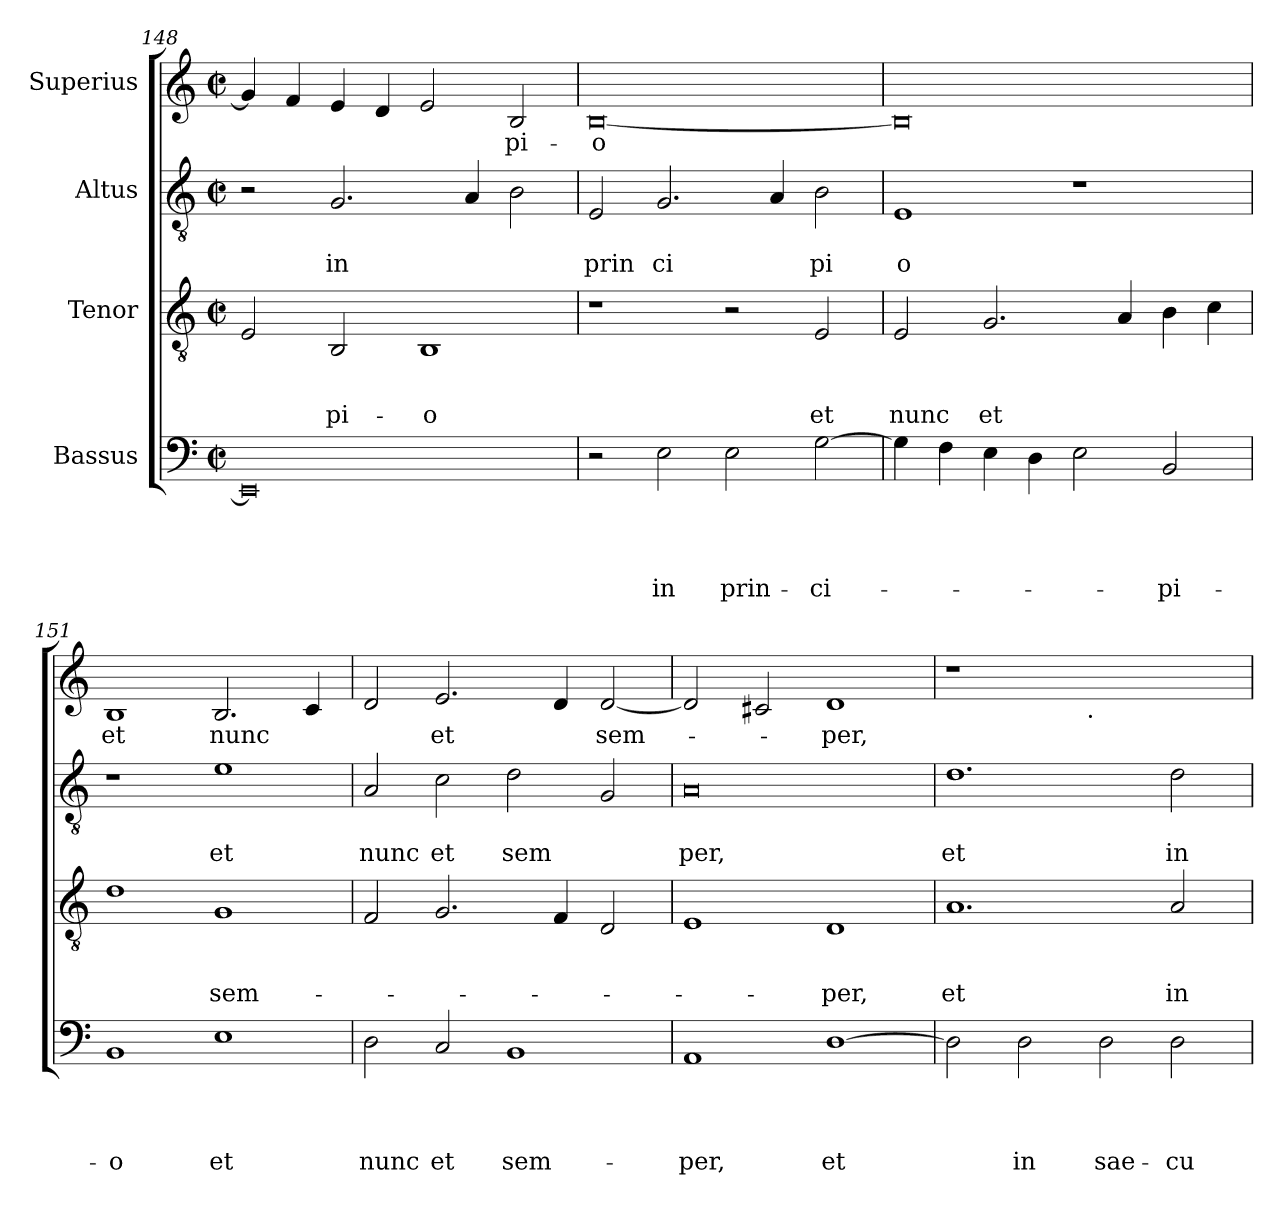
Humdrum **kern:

**kern	**text	**text	**text	**text	**kern	**text	**text	**text	**kern	**text	**text	**kern	**text
*part4	*part4	*part4	*part4	*part4	*part3	*part3	*part3	*part3	*part2	*part2	*part2	*part1	*part1
*staff4	*staff4	*staff4	*staff4	*staff4	*staff3	*staff3	*staff3	*staff3	*staff2	*staff2	*staff2	*staff1	*staff1
*I"Bassus	*	*	*	*	*I"Tenor	*	*	*	*I"Altus	*	*	*I"Superius	*
*clefF4	*	*	*	*	*clefGv2	*	*	*	*clefGv2	*	*	*clefG2	*
*k[]	*	*	*	*	*k[]	*	*	*	*k[]	*	*	*k[]	*
*C:	*	*	*	*	*C:	*	*	*	*C:	*	*	*C:	*
*M2/2	*	*	*	*	*M2/2	*	*	*	*M2/2	*	*	*M2/2	*
*met(c|)	*	*	*	*	*met(c|)	*	*	*	*met(c|)	*	*	*met(c|)	*
=148	=148	=148	=148	=148	=148	=148	=148	=148	=148	=148	=148	=148	=148
0EE]	.	.	.	.	2E/	.	.	.	2r	.	.	4g/]	.
.	.	.	.	.	.	.	.	.	.	.	.	4f/	.
!	!	!	!	!	!	!	!	!LO:LY:b	!	!	!LO:LY:b	!	!
.	.	.	.	.	2BB/	.	.	-pi-	2.G/	.	in	4e/	.
.	.	.	.	.	.	.	.	.	.	.	.	4d/	.
!	!	!	!	!	!	!	!	!LO:LY:b	!	!	!	!	!
.	.	.	.	.	1BB	.	.	-o	.	.	.	2e/	.
.	.	.	.	.	.	.	.	.	4A/	.	.	.	.
!	!	!	!	!	!	!	!	!	!	!	!	!	!LO:LY:b
.	.	.	.	.	.	.	.	.	2B\	.	.	2B/	-pi-
=149	=149	=149	=149	=149	=149	=149	=149	=149	=149	=149	=149	=149	=149
!	!	!	!	!	!	!	!	!	!	!	!LO:LY:b	!	!LO:LY:b:rj
2r	.	.	.	.	1r	.	.	.	2E/	.	prin	[<0B	-o
!	!	!	!	!LO:LY:b	!	!	!	!	!	!	!LO:LY:b	!	!
2E\	.	.	.	in	.	.	.	.	2.G/	.	ci	.	.
!	!	!	!	!LO:LY:b	!	!	!	!	!	!	!	!	!
2E\	.	.	.	prin-	2r	.	.	.	.	.	.	.	.
.	.	.	.	.	.	.	.	.	4A/	.	.	.	.
!	!	!	!	!LO:LY:b	!	!	!	!LO:LY:b	!	!	!LO:LY:b	!	!
[>2G\	.	.	.	-ci-	2E/	.	.	et	2B\	.	pi	.	.
=150	=150	=150	=150	=150	=150	=150	=150	=150	=150	=150	=150	=150	=150
!	!	!	!	!	!	!	!	!LO:LY:b	!	!	!LO:LY:b	!	!
4G\]	.	.	.	.	2E/	.	.	nunc	1E	.	o	0B]	.
4F\	.	.	.	.	.	.	.	.	.	.	.	.	.
!	!	!	!	!	!	!	!	!LO:LY:b	!	!	!	!	!
4E\	.	.	.	.	2.G/	.	.	et	.	.	.	.	.
4D\	.	.	.	.	.	.	.	.	.	.	.	.	.
2E\	.	.	.	.	.	.	.	.	1r	.	.	.	.
.	.	.	.	.	4A/	.	.	.	.	.	.	.	.
!	!	!	!	!LO:LY:b	!	!	!	!	!	!	!	!	!
2BB/	.	.	.	-pi-	4B\	.	.	.	.	.	.	.	.
.	.	.	.	.	4c\	.	.	.	.	.	.	.	.
=151	=151	=151	=151	=151	=151	=151	=151	=151	=151	=151	=151	=151	=151
!	!	!	!	!LO:LY:b	!	!	!	!	!	!	!	!	!LO:LY:b
1BB	.	.	.	-o	1d	.	.	.	1r	.	.	1B	et
!	!	!	!	!LO:LY:b	!	!	!	!LO:LY:b	!	!	!LO:LY:b	!	!LO:LY:b
1E	.	.	.	et	1G	.	.	sem-	1e	.	et	2.B/	nunc
.	.	.	.	.	.	.	.	.	.	.	.	4c/	.
=152	=152	=152	=152	=152	=152	=152	=152	=152	=152	=152	=152	=152	=152
!	!	!	!	!LO:LY:b	!	!	!	!	!	!	!LO:LY:b	!	!
2D\	.	.	.	nunc	2F/	.	.	.	2A/	.	nunc	2d/	.
!	!	!	!	!LO:LY:b	!	!	!	!	!	!	!LO:LY:b	!	!LO:LY:b
2C/	.	.	.	et	2.G/	.	.	.	2c\	.	et	2.e/	et
!	!	!	!	!LO:LY:b	!	!	!	!	!	!	!LO:LY:b	!	!
1BB	.	.	.	sem-	.	.	.	.	2d\	.	sem	.	.
.	.	.	.	.	4F/	.	.	.	.	.	.	4d/	.
!	!	!	!	!	!	!	!	!	!	!	!	!	!LO:LY:b
.	.	.	.	.	2D/	.	.	.	2G/	.	.	[<2d/	sem-
!!LO:LB:g=z
=153	=153	=153	=153	=153	=153	=153	=153	=153	=153	=153	=153	=153	=153
!	!	!	!	!LO:LY:b	!	!	!	!	!	!	!LO:LY:b	!	!
1AA	.	.	.	-per,	1E	.	.	.	0A	.	per,	2d/]	.
.	.	.	.	.	.	.	.	.	.	.	.	2c#/	.
!	!	!	!	!LO:LY:b	!	!	!	!LO:LY:b	!	!	!	!	!LO:LY:b
[>1D	.	.	.	et	1D	.	.	-per,	.	.	.	1d	-per,
=154	=154	=154	=154	=154	=154	=154	=154	=154	=154	=154	=154	=154	=154
!	!	!	!	!	!	!	!	!LO:LY:b	!	!	!LO:LY:b	!	!
*	*	*	*	*	*	*	*	*	*	*	*	*^	*
2D\]	.	.	.	.	1.A	.	.	et	1.d	.	et	1r	2ryy	.
!	!	!	!	!LO:LY:b	!	!	!	!	!	!	!	!	!	!
2D\	.	.	.	in	.	.	.	.	.	.	.	.	4...ryy	.
!	!	!	!	!	!	!	!	!	!	!	!	!	!LO:TX:b:t=.	!
.	.	.	.	.	.	.	.	.	.	.	.	.	1ryy	.
!	!	!	!	!LO:LY:b	!	!	!	!	!	!	!	!	!	!
2D\	.	.	.	sae-	.	.	.	.	.	.	.	1ryy	.	.
!	!	!	!	!LO:LY:b	!	!	!	!LO:LY:b	!	!	!LO:LY:b	!	!	!
2D\	.	.	.	-cu-	2A/	.	.	in	2d\	.	in	.	.	.
.	.	.	.	.	.	.	.	.	.	.	.	.	32ryy	.
*	*	*	*	*	*	*	*	*	*	*	*	*v	*v	*
=	=	=	=	=	=	=	=	=	=	=	=	=	=
*-	*-	*-	*-	*-	*-	*-	*-	*-	*-	*-	*-	*-	*-
